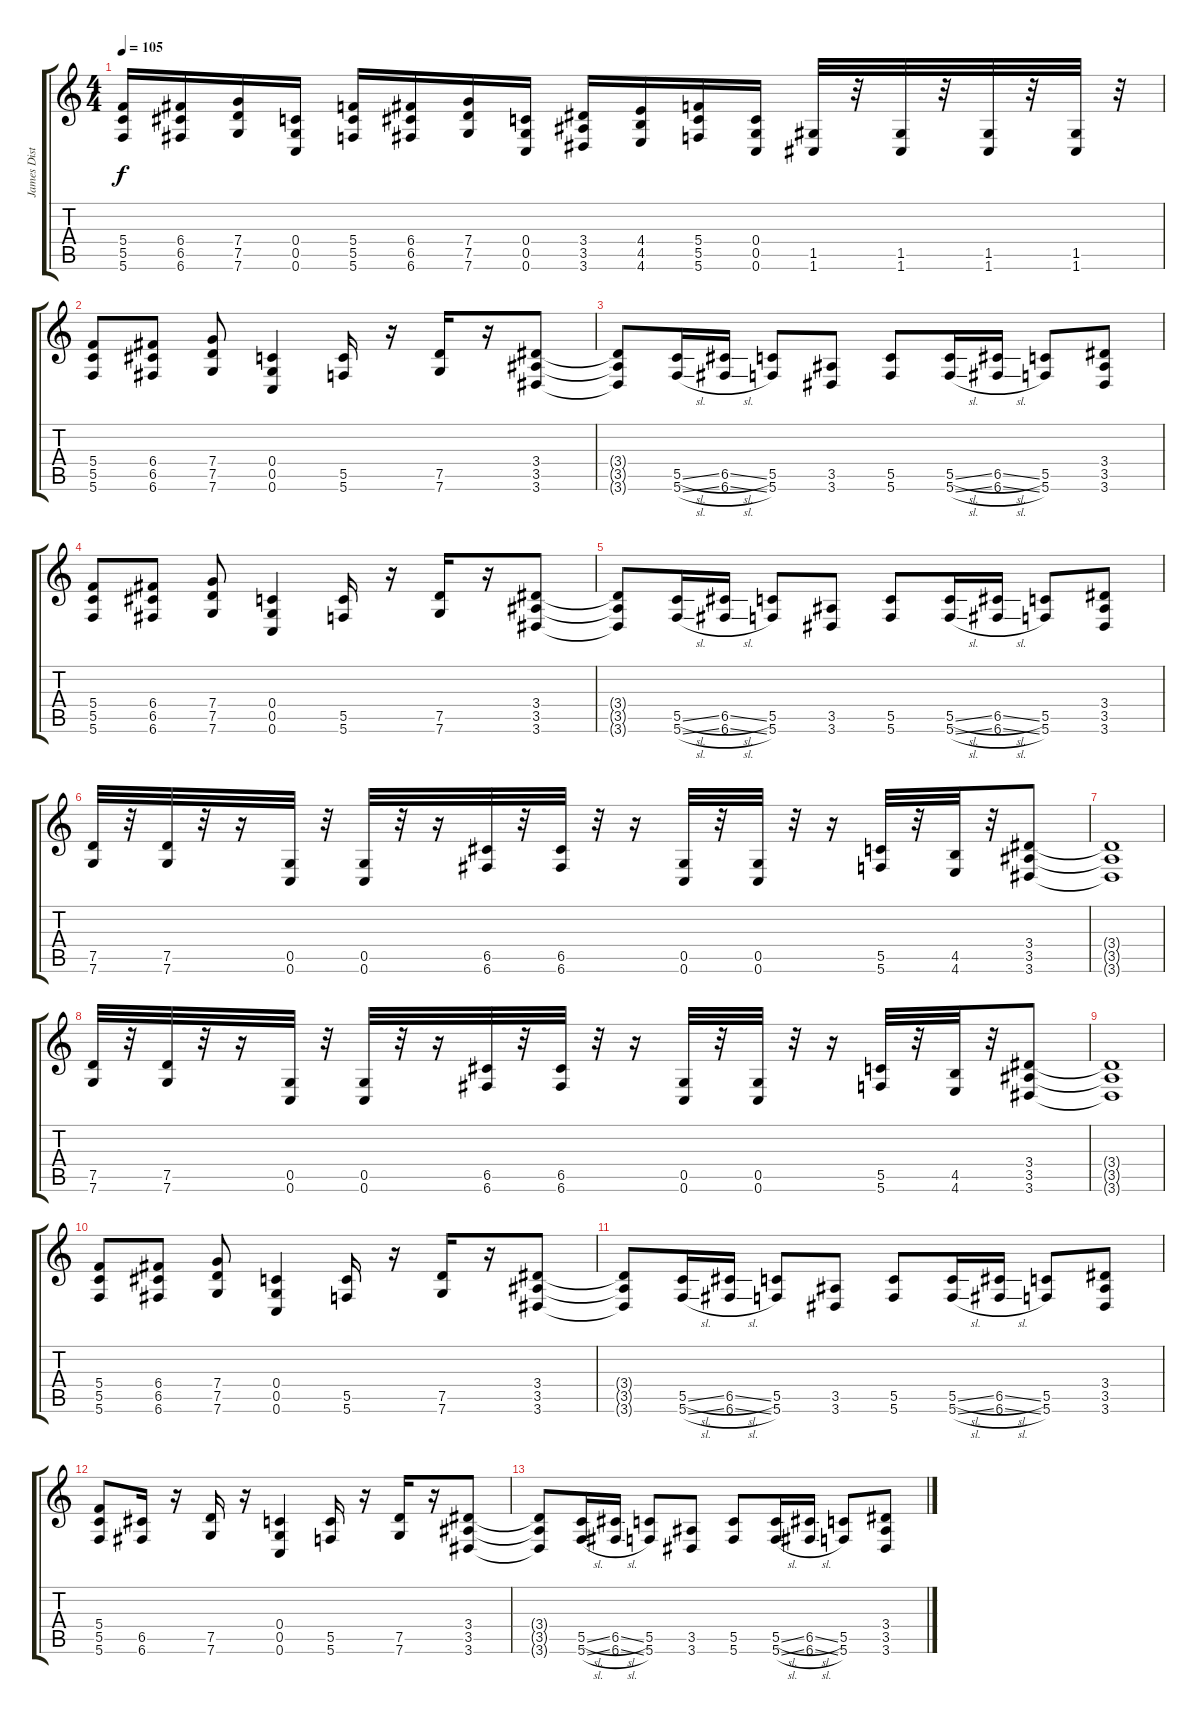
\track ("James Distortion" "James Dist") {instrument distortionguitar}
\staff {score tabs}
\tuning (D4 A3 F3 C3 G2 C2) {hide}
\ts (4 4)
\tempo 105
\clef g2
\ks c
(5.4 5.5 5.6).16{dy f} (6.4 6.5 6.6).16 (7.4 7.5 7.6).16 (0.4 0.5 0.6).16 (5.4 5.5 5.6).16 (6.4 6.5 6.6).16 (7.4 7.5 7.6).16 (0.4 0.5 0.6).16 (3.4 3.5 3.6).16 (4.4 4.5 4.6).16 (5.4 5.5 5.6).16 (0.4 0.5 0.6).16 (1.5 1.6).32 r.32 (1.5 1.6).32 r.32 (1.5 1.6).32 r.32 (1.5 1.6).32 r.32 |
(5.4 5.5 5.6).8 (6.4 6.5 6.6).8 (7.4 7.5 7.6).8 (0.4 0.5 0.6).4 (5.5 5.6).16 r.16 (7.5 7.6).16 r.16 (3.4 3.5 3.6).8 |
(3.4{t} 3.5{t} 3.6{t}).8 (5.5{sl} 5.6{sl}).16 (6.5{sl} 6.6{sl}).16 (5.5 5.6).8 (3.5 3.6).8 (5.5 5.6).8 (5.5{sl} 5.6{sl}).16 (6.5{sl} 6.6{sl}).16 (5.5 5.6).8 (3.4 3.5 3.6).8 |
(5.4 5.5 5.6).8 (6.4 6.5 6.6).8 (7.4 7.5 7.6).8 (0.4 0.5 0.6).4 (5.5 5.6).16 r.16 (7.5 7.6).16 r.16 (3.4 3.5 3.6).8 |
(3.4{t} 3.5{t} 3.6{t}).8 (5.5{sl} 5.6{sl}).16 (6.5{sl} 6.6{sl}).16 (5.5 5.6).8 (3.5 3.6).8 (5.5 5.6).8 (5.5{sl} 5.6{sl}).16 (6.5{sl} 6.6{sl}).16 (5.5 5.6).8 (3.4 3.5 3.6).8 |
(7.5 7.6).32 r.32 (7.5 7.6).32 r.32 r.16 (0.5 0.6).32 r.32 (0.5 0.6).32 r.32 r.16 (6.5 6.6).32 r.32 (6.5 6.6).32 r.32 r.16 (0.5 0.6).32 r.32 (0.5 0.6).32 r.32 r.16 (5.5 5.6).32 r.32 (4.5 4.6).32 r.32 (3.4 3.5 3.6).8 |
(3.4{t} 3.5{t} 3.6{t}).1 |
(7.5 7.6).32 r.32 (7.5 7.6).32 r.32 r.16 (0.5 0.6).32 r.32 (0.5 0.6).32 r.32 r.16 (6.5 6.6).32 r.32 (6.5 6.6).32 r.32 r.16 (0.5 0.6).32 r.32 (0.5 0.6).32 r.32 r.16 (5.5 5.6).32 r.32 (4.5 4.6).32 r.32 (3.4 3.5 3.6).8 |
(3.4{t} 3.5{t} 3.6{t}).1 |
(5.4 5.5 5.6).8 (6.4 6.5 6.6).8 (7.4 7.5 7.6).8 (0.4 0.5 0.6).4 (5.5 5.6).16 r.16 (7.5 7.6).16 r.16 (3.4 3.5 3.6).8 |
(3.4{t} 3.5{t} 3.6{t}).8 (5.5{sl} 5.6{sl}).16 (6.5{sl} 6.6{sl}).16 (5.5 5.6).8 (3.5 3.6).8 (5.5 5.6).8 (5.5{sl} 5.6{sl}).16 (6.5{sl} 6.6{sl}).16 (5.5 5.6).8 (3.4 3.5 3.6).8 |
(5.4 5.5 5.6).8 (6.5 6.6).16 r.16 (7.5 7.6).16 r.16 (0.4 0.5 0.6).4 (5.5 5.6).16 r.16 (7.5 7.6).16 r.16 (3.4 3.5 3.6).8 |
(3.4{t} 3.5{t} 3.6{t}).8 (5.5{sl} 5.6{sl}).16 (6.5{sl} 6.6{sl}).16 (5.5 5.6).8 (3.5 3.6).8 (5.5 5.6).8 (5.5{sl} 5.6{sl}).16 (6.5{sl} 6.6{sl}).16 (5.5 5.6).8 (3.4 3.5 3.6).8
